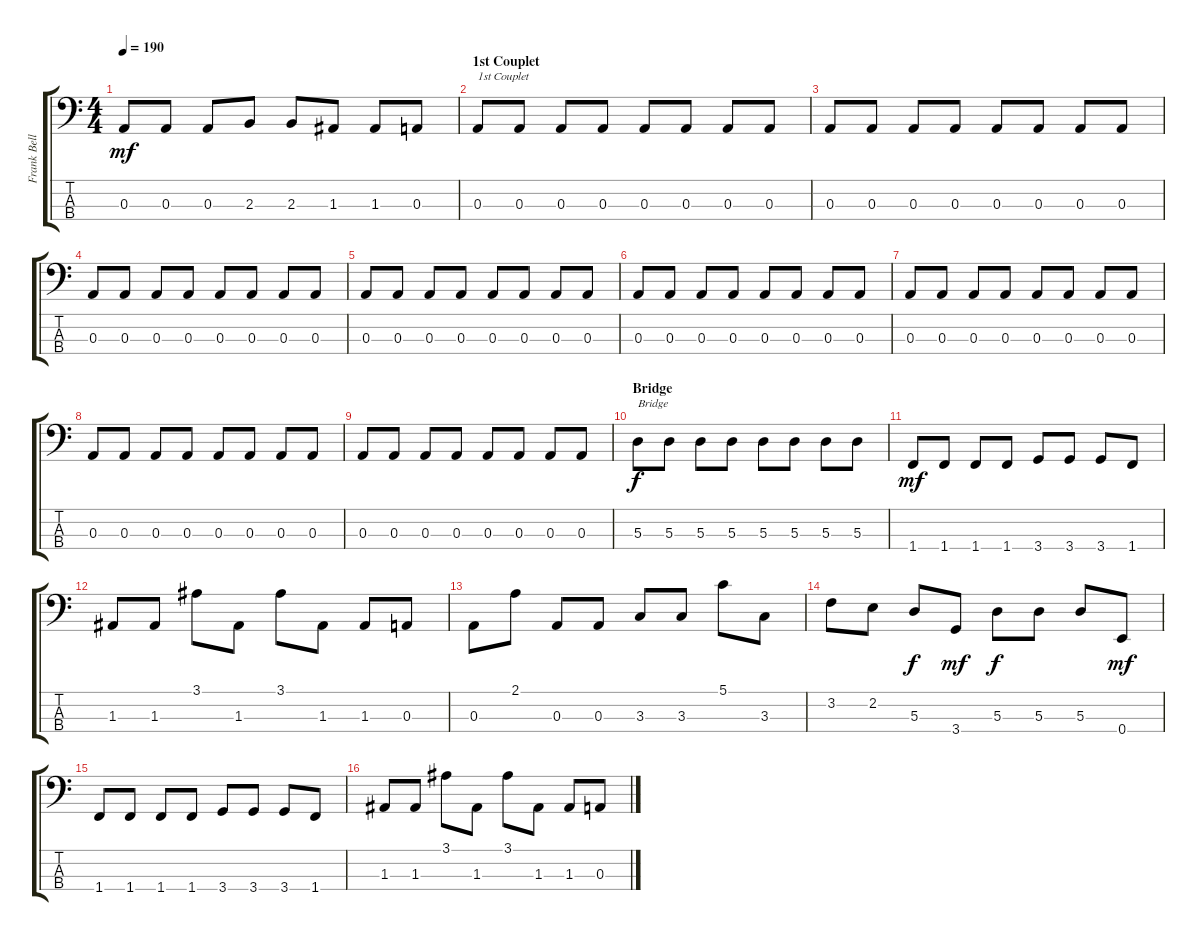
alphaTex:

\track ("Frank Bello" "Frank Bell") {instrument electricbasspick}
\staff {score tabs}
\tuning (G2 D2 A1 E1) {hide}
\ts (4 4)
\tempo 190
\clef f4
\ks c
0.3.8{dy mf} 0.3.8 0.3.8 2.3.8 2.3.8 1.3.8 1.3.8 0.3.8 |
\section ("" "1st Couplet")
0.3.8{txt "1st Couplet"} 0.3.8 0.3.8 0.3.8 0.3.8 0.3.8 0.3.8 0.3.8 |
0.3.8 0.3.8 0.3.8 0.3.8 0.3.8 0.3.8 0.3.8 0.3.8 |
0.3.8 0.3.8 0.3.8 0.3.8 0.3.8 0.3.8 0.3.8 0.3.8 |
0.3.8 0.3.8 0.3.8 0.3.8 0.3.8 0.3.8 0.3.8 0.3.8 |
0.3.8 0.3.8 0.3.8 0.3.8 0.3.8 0.3.8 0.3.8 0.3.8 |
0.3.8 0.3.8 0.3.8 0.3.8 0.3.8 0.3.8 0.3.8 0.3.8 |
0.3.8 0.3.8 0.3.8 0.3.8 0.3.8 0.3.8 0.3.8 0.3.8 |
0.3.8 0.3.8 0.3.8 0.3.8 0.3.8 0.3.8 0.3.8 0.3.8 |
\section ("" "Bridge")
5.3.8{txt "Bridge" dy f} 5.3.8 5.3.8 5.3.8 5.3.8 5.3.8 5.3.8 5.3.8 |
1.4.8{dy mf} 1.4.8 1.4.8 1.4.8 3.4.8 3.4.8 3.4.8 1.4.8 |
1.3.8 1.3.8 3.1.8 1.3.8 3.1.8 1.3.8 1.3.8 0.3.8 |
0.3.8 2.1.8 0.3.8 0.3.8 3.3.8 3.3.8 5.1.8 3.3.8 |
3.2.8 2.2.8 5.3.8{dy f} 3.4.8{dy mf} 5.3.8{dy f} 5.3.8 5.3.8 0.4.8{dy mf} |
1.4.8 1.4.8 1.4.8 1.4.8 3.4.8 3.4.8 3.4.8 1.4.8 |
1.3.8 1.3.8 3.1.8 1.3.8 3.1.8 1.3.8 1.3.8 0.3.8
